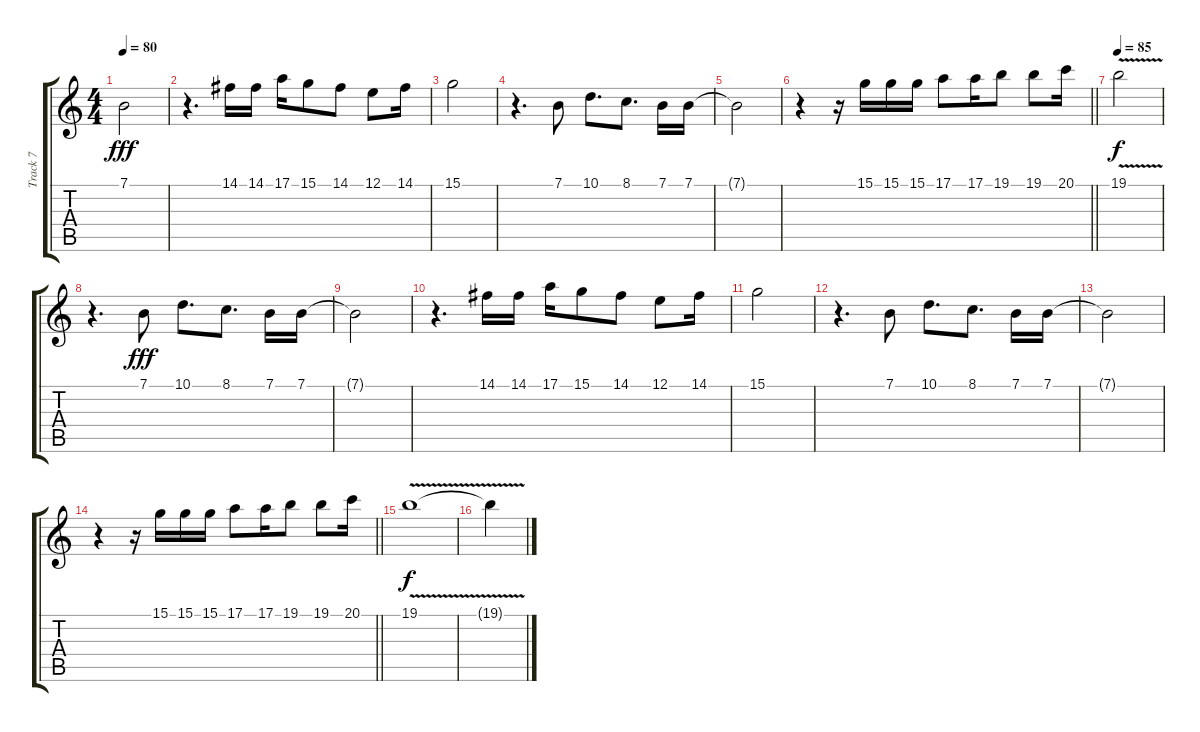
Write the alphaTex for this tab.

\track ("Track 7" "Track 7") {instrument oboe}
\staff {score tabs}
\tuning (E4 B3 G3 D3 A2 E2) {hide}
\ts (4 4)
\tempo 80
\clef g2
\ks c
7.1{t}.2{dy fff} |
r.4{d} 14.1.16 14.1.16 17.1.16 15.1.8 14.1.8 12.1.8 14.1.16 |
15.1.2 |
r.4{d} 7.1.8 10.1.8{d} 8.1.8{d} 7.1.16 7.1.16 |
7.1{t}.2 |
\barLineRight lightlight
r.4 r.16 15.1.16 15.1.16 15.1.16 17.1.8 17.1.16 19.1.8 19.1.8 20.1.16 |
\tempo 85
19.1{v}.2{dy f} |
r.4{d} 7.1.8{dy fff} 10.1.8{d} 8.1.8{d} 7.1.16 7.1.16 |
7.1{t}.2 |
r.4{d} 14.1.16 14.1.16 17.1.16 15.1.8 14.1.8 12.1.8 14.1.16 |
15.1.2 |
r.4{d} 7.1.8 10.1.8{d} 8.1.8{d} 7.1.16 7.1.16 |
7.1{t}.2 |
\barLineRight lightlight
r.4 r.16 15.1.16 15.1.16 15.1.16 17.1.8 17.1.16 19.1.8 19.1.8 20.1.16 |
19.1{v}.1{dy f} |
19.1{t}.4
